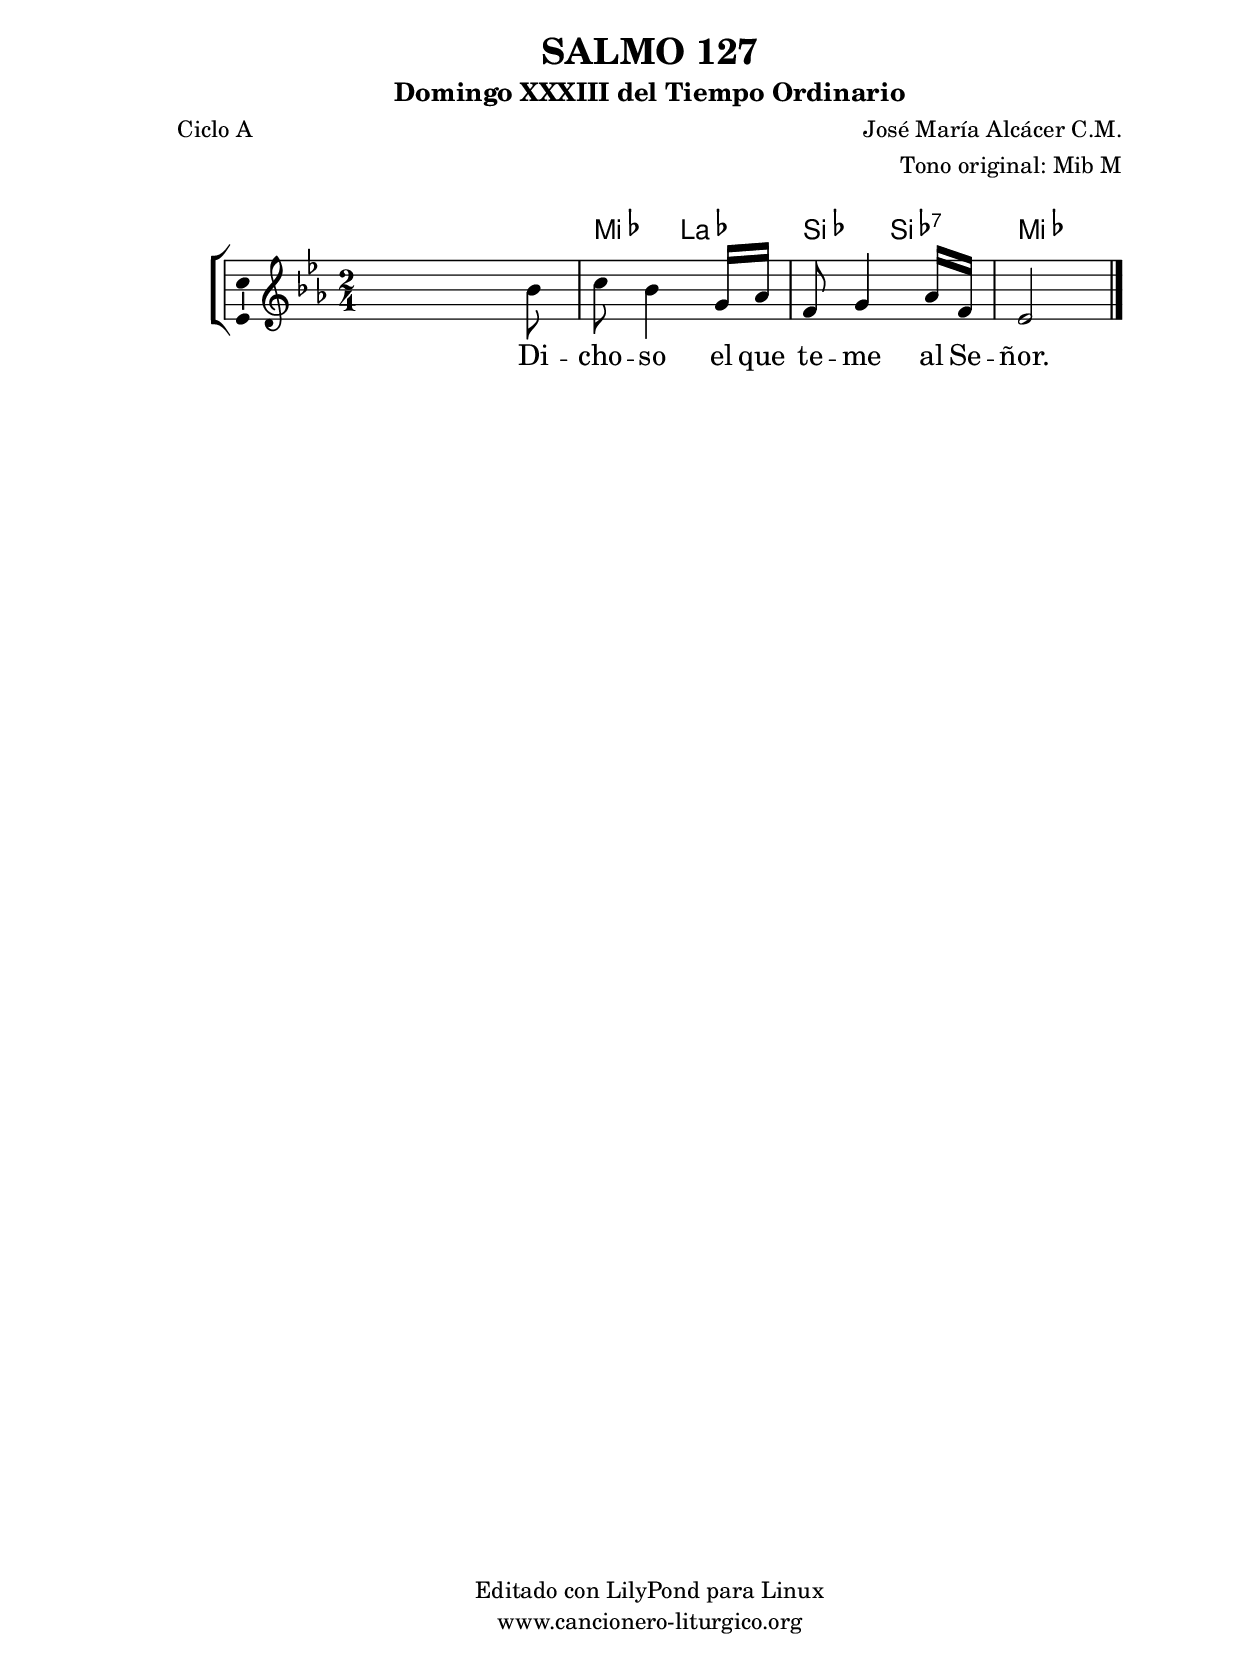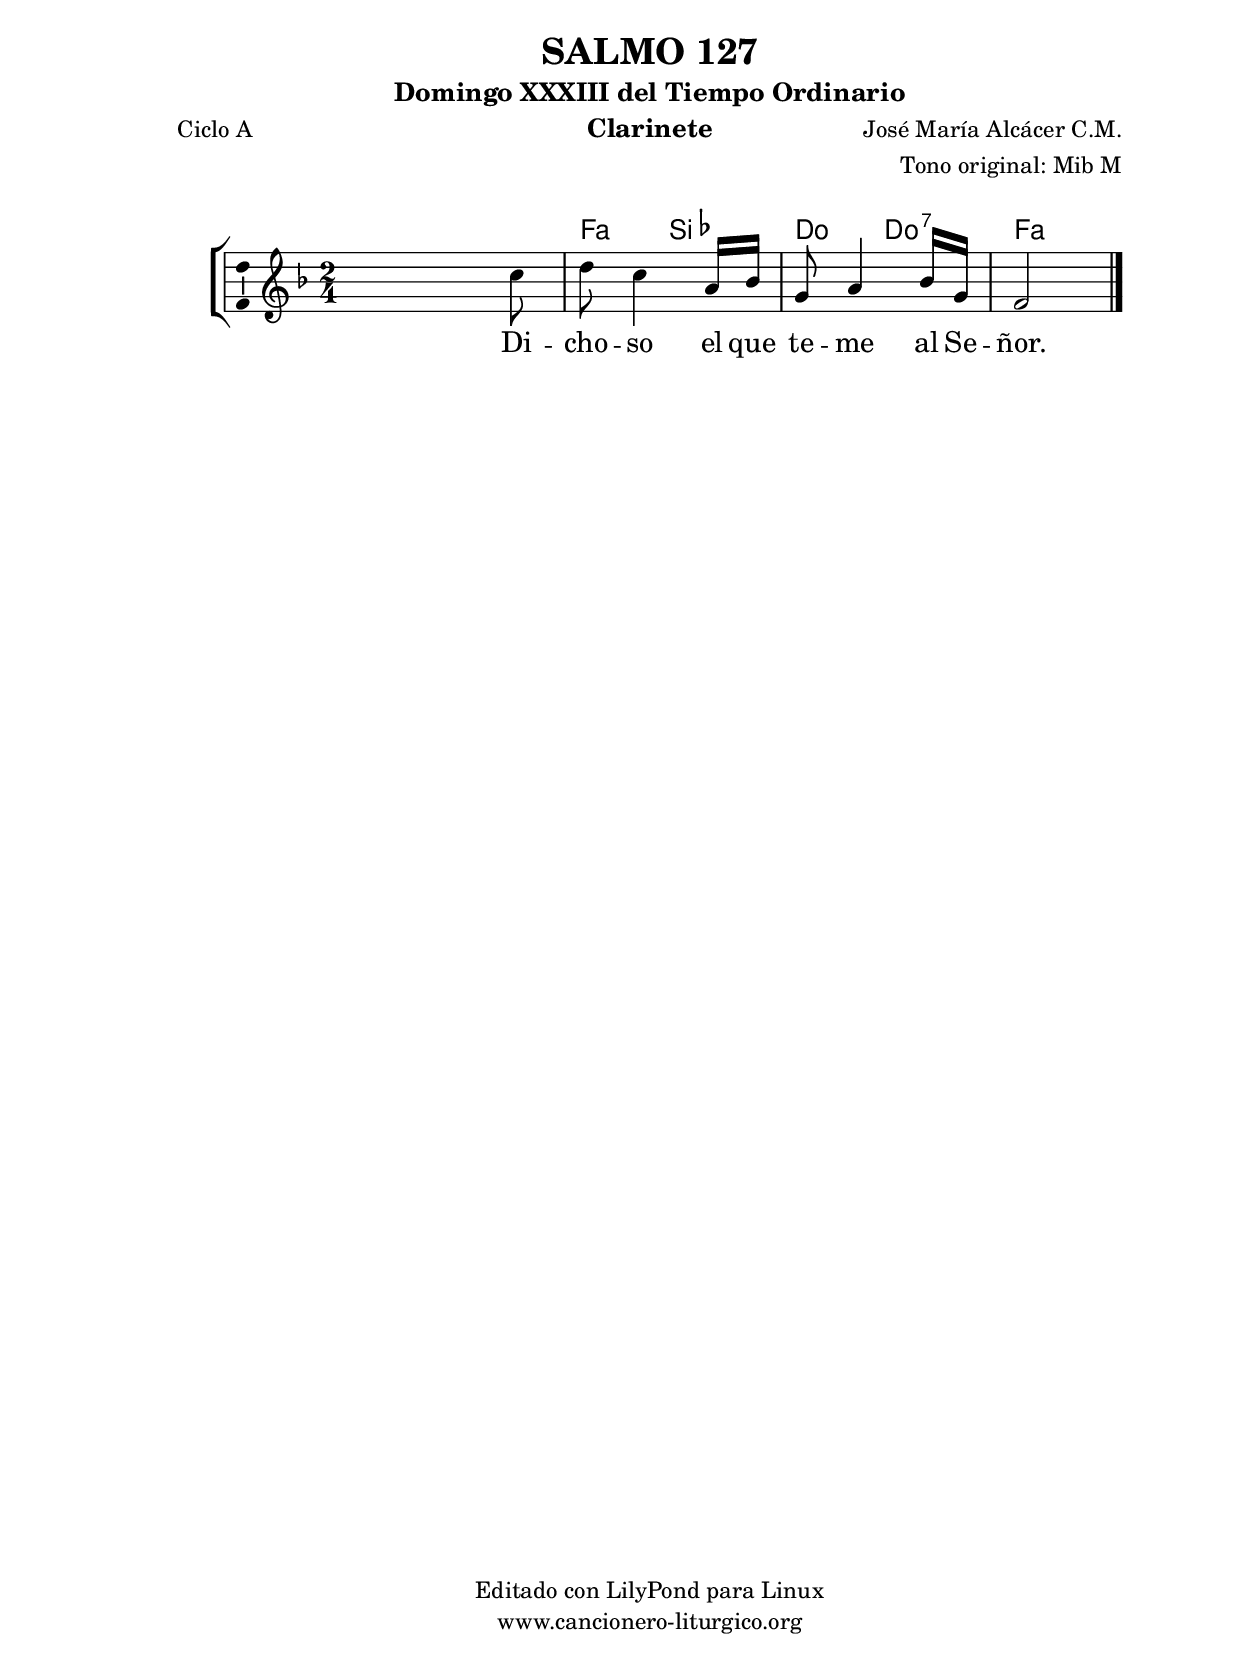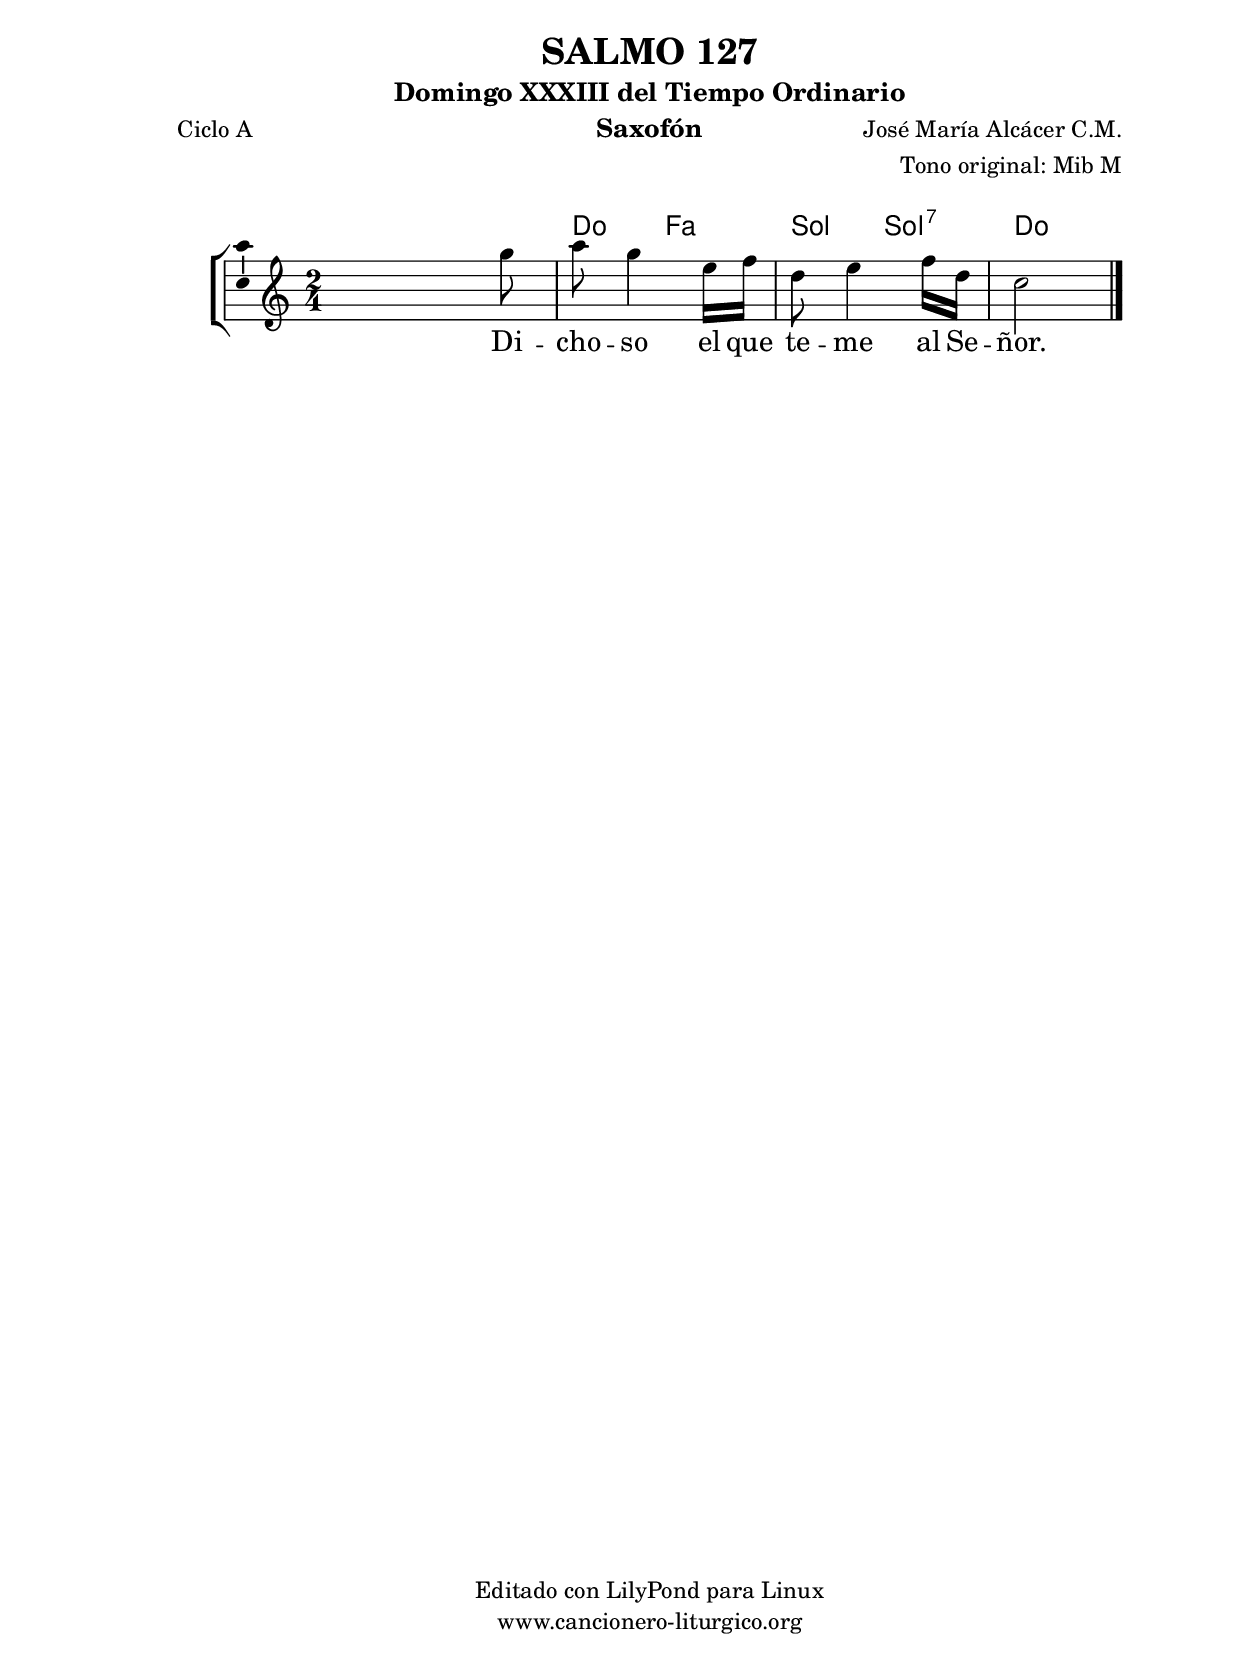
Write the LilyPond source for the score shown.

%
%para convertir .midi en .wav:
%timidity filename.midi -Ow -o finename.wav
%
%
%Para convertir de .wav a .mp3:
%lame -h -m j filename.wav
%
%
%para escuchar el midi:
%timidity nombrefichero.midi
%


%versión de lilypond para la que se ha escrito esta partitura:
\version "2.16.0"

	%Tamaño papel
	#(set-default-paper-size "a4")
	%Tamaño partitura
	#(set-global-staff-size 20)
	%No responde al pulsar sobre una nota
	#(ly:set-option 'point-and-click #f)

%parámetros del encabezamiento:
\header {
	title = "SALMO 127"
	subtitle = "Domingo XXXIII del Tiempo Ordinario"
	composer = "José María Alcácer C.M."
	poet = "Ciclo A"
	meter = ""
	arranger = "Tono original: Mib M"
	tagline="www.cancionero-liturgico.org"
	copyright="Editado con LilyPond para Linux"
	}

%parámetros asociados al papel:
\paper  {
	oddHeaderMarkup = \markup {\fill-line { \on-the-fly #not-first-page \fromproperty #'header:title \on-the-fly #not-first-page \fromproperty #'header:composer }}
	evenHeaderMarkup = \markup {\fill-line { \fromproperty #'header:composer \fromproperty #'header:title }}
	#(set-paper-size "a4")
	print-page-number = ##f
	first-page-number = 1
	print-first-page-number = ##f
%	head-separation = 3.0 \cm
	top-margin = 2.0 \cm
	bottom-margin = 0.5\cm
%%%	bottom-margin = -1.0\cm
	left-margin = 3.0 \cm
	line-width = 16.0 \cm 
	indent = 8\mm
	interscoreline = 2.\mm
	between-system-space = 15\mm
%	para que las partituras no llenen la hoja:
	ragged-bottom = ##t
%	idem para la última hoja:
	ragged-last-bottom = ##f
%	para que las partituras llenen el ancho del papel:
	ragged-last = ##f
	after-title-space = 2.5 \cm
%page-count=1
%system-count=8

	%Flexible Vertical Spacing
%	markup-markup-spacing =
%	#'((basic-distance . 15) (minimum-distance . 15) (padding . 3))
	markup-system-spacing =
	#'((basic-distance . 15) (minimum-distance . 15) (padding . 3))
	system-system-spacing =
	#'((basic-distance . 15) (minimum-distance . 15) (padding . 3))
	score-system-spacing =
	#'((basic-distance . 15) (minimum-distance . 15) (padding . 5))
%	top-system-spacing = % header
%	#'((basic-distance . 8) (minimum-distance . 0) (padding . 3))
%	top-markup-spacing =
%	#'((basic-distance . 20) (minimum-distance . 20) (padding . 3))
	last-bottom-spacing = % footer
	#'((basic-distance . 5) (minimum-distance . 5) (padding . 3))
%	score-markup-spacing =
%	#'((basic-distance . 16) (minimum-distance . 13) (padding . 3))

	}


%parámetros que afectan a toda la partitura:
global =  {
	%clave de sol (G):
	\clef G
	%armadura:
%	\transpose f e
	\key ees \major
	\tempo 4=58
	\set Score.tempoHideNote = ##t
	}


acordes = {
	\italianChords
	\chordmode {
%	\transpose f e
{

s2
ees4 aes bes bes:7 ees2

	}
	}
}

melodia = 
%	\transpose f e
{
	\relative c''{

\time 2/4
s4 s8 bes8
c8 bes4 g16 aes
f8 g4 aes16 f
ees2

	\bar "|."
	}
	}


texto = \lyricmode {
Di -- cho -- so el que te -- me al Se -- ñor.
	}


acordesStaff = \context ChordNames = acordesStaff <<
	\set chordChanges = ##t
	\acordes
	>>


vozStaff = \context Voice = vozStaff
\with {\consists "Ambitus_engraver"}
<<
%	\set Staff.instrumentName = ""
%	\set Staff.shortInstrumentName = ""
%	\set Staff.midiInstrument = #"clarinet"
%	\set Staff.midiInstrument = #"cello"
%	\set Staff.midiInstrument = #"flute"
	\set Staff.midiInstrument = #"electric guitar (jazz)"
%	\set Staff.midiInstrument = #"english horn"
%	\set Staff.midiInstrument = #"violin"
%	\set Staff.midiInstrument = #"glockenspiel"
	\set Staff.midiMinimumVolume = #0.7
	\set Staff.midiMaximumVolume = #0.9
	\global
	\melodia
	>>


textoStaff = \context Lyrics = textoStaff <<
	\lyricsto vozStaff \texto
	>>

\book {
	\score {
		\context ChoirStaff {
			\override StaffGroup.SystemStartBracket #'collapse-height = #1
			\override Score.SystemStartBar #'collapse-height = #1
			<<
			\acordesStaff
			\vozStaff
			\textoStaff
			>>
			}
		\layout {
	    		\context {
				\Lyrics
				\override LyricText #'font-size = #2
				}
	   		 \context {
				\Score
				%fontSize = #3
				\override StaffSymbol #'staff-space = #(magstep +3)
				%\override Beam #'thickness = #0.55
				%\override SpacingSpanner #'spacing-increment = #1.0
				%\override Slur #'height-limit = #1.5
				}
			}
		}
	\score {
		\unfoldRepeats
		\context ChoirStaff {
			<<
			\acordesStaff
			\vozStaff
			>>
			}
		\midi {
	  		\context {
	  			\Score
				tempoWholesPerMinute = #(ly:make-moment 70 4)
				}
			}
		}
	}

%Partitura para clarinete
#(define output-suffix "C")
\book {
	\header{
		instrument = "Clarinete"
		}
	\score {
		\context ChoirStaff {
			\override StaffGroup.SystemStartBracket #'collapse-height = #1
			\override Score.SystemStartBar #'collapse-height = #1
\transpose c d
			<<
			\acordesStaff
			\vozStaff
			\textoStaff
			>>
			}
		\layout {
	    		\context {
				\Lyrics
				\override LyricText #'font-size = #2
				}
	   		 \context {
				\Score
				%fontSize = #3
				\override StaffSymbol #'staff-space = #(magstep +3)
				%\override Beam #'thickness = #0.55
				%\override SpacingSpanner #'spacing-increment = #1.0
				%\override Slur #'height-limit = #1.5
				}
			}
		}
	}

%Partitura para saxofón
#(define output-suffix "S")
\book {
	\header{
		instrument = "Saxofón"
		}
	\score {
		\context ChoirStaff {
			\override StaffGroup.SystemStartBracket #'collapse-height = #1
			\override Score.SystemStartBar #'collapse-height = #1
\transpose c a
			<<
			\acordesStaff
			\vozStaff
			\textoStaff
			>>
			}
		\layout {
	    		\context {
				\Lyrics
				\override LyricText #'font-size = #2
				}
	   		 \context {
				\Score
				%fontSize = #3
				\override StaffSymbol #'staff-space = #(magstep +3)
				%\override Beam #'thickness = #0.55
				%\override SpacingSpanner #'spacing-increment = #1.0
				%\override Slur #'height-limit = #1.5
				}
			}
		}
	}

